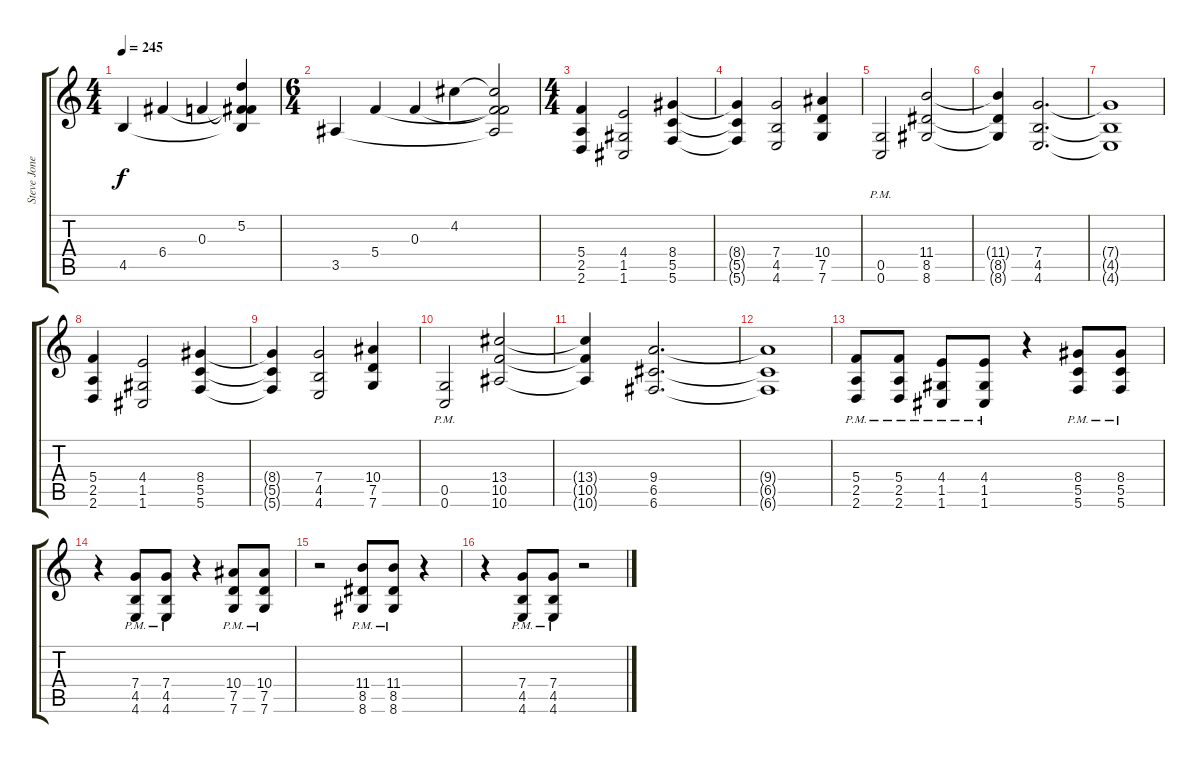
\track ("Steve Jones" "Steve Jone") {instrument distortionguitar}
\staff {score tabs}
\tuning (D4 A3 F3 C3 G2 C2) {hide}
\ts (4 4)
\tempo 245
\clef g2
\ks c
4.5.4{dy f} 6.4.4 0.3.4 (5.2 0.3{t} 6.4{t} 4.5{t}).4 |
\ts (6 4)
3.5.4 5.4.4 0.3.4 4.2.4 (4.2{t} 0.3{t} 5.4{t} 3.5{t}).2 |
\ts (4 4)
(5.4 2.5 2.6).4 (4.4 1.5 1.6).2 (8.4 5.5 5.6).4 |
(8.4{t} 5.5{t} 5.6{t}).4 (7.4 4.5 4.6).2 (10.4 7.5 7.6).4 |
(0.5{pm} 0.6{pm}).2 (11.4 8.5 8.6).2 |
(11.4{t} 8.5{t} 8.6{t}).4 (7.4 4.5 4.6).2{d} |
(7.4{t} 4.5{t} 4.6{t}).1 |
(5.4 2.5 2.6).4 (4.4 1.5 1.6).2 (8.4 5.5 5.6).4 |
(8.4{t} 5.5{t} 5.6{t}).4 (7.4 4.5 4.6).2 (10.4 7.5 7.6).4 |
(0.5{pm} 0.6{pm}).2 (13.4 10.5 10.6).2 |
(13.4{t} 10.5{t} 10.6{t}).4 (9.4 6.5 6.6).2{d} |
(9.4{t} 6.5{t} 6.6{t}).1 |
(5.4{pm} 2.5{pm} 2.6{pm}).8 (5.4{pm} 2.5{pm} 2.6{pm}).8 (4.4{pm} 1.5{pm} 1.6{pm}).8 (4.4{pm} 1.5{pm} 1.6{pm}).8 r.4 (8.4{pm} 5.5{pm} 5.6{pm}).8 (8.4{pm} 5.5{pm} 5.6{pm}).8 |
r.4 (7.4{pm} 4.5{pm} 4.6{pm}).8 (7.4{pm} 4.5{pm} 4.6{pm}).8 r.4 (10.4{pm} 7.5{pm} 7.6{pm}).8 (10.4{pm} 7.5{pm} 7.6{pm}).8 |
r.2 (11.4{pm} 8.5{pm} 8.6{pm}).8 (11.4{pm} 8.5{pm} 8.6{pm}).8 r.4 |
r.4 (7.4{pm} 4.5{pm} 4.6{pm}).8 (7.4{pm} 4.5{pm} 4.6{pm}).8 r.2
